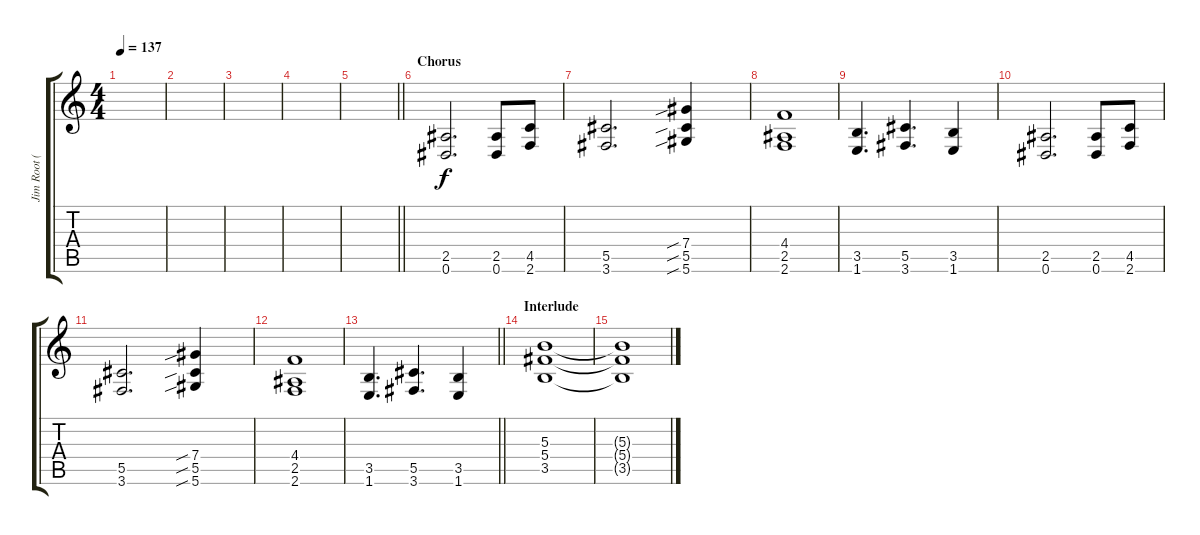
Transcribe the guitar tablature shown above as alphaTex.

\track ("Jim Root (Lead Guitar)" "Jim Root (") {instrument distortionguitar}
\staff {score tabs}
\tuning (Eb4 Bb3 Gb3 Db3 Ab2 Eb2) {hide}
\ts (4 4)
\tempo 137
\clef g2
\ks c
|
|
|
|
\barLineRight lightlight
|
\section ("" "Chorus")
(2.5 0.6).2{d volume 16} (2.5 0.6).8 (4.5 2.6).8 |
(5.5 3.6).2{d} (7.4{sib} 5.5{sib} 5.6{sib}).4 |
(4.4 2.5 2.6).1 |
(3.5 1.6).4{d} (5.5 3.6).4{d} (3.5 1.6).4 |
(2.5 0.6).2{d} (2.5 0.6).8 (4.5 2.6).8 |
(5.5 3.6).2{d} (7.4{sib} 5.5{sib} 5.6{sib}).4 |
(4.4 2.5 2.6).1 |
\barLineRight lightlight
(3.5 1.6).4{d} (5.5 3.6).4{d} (3.5 1.6).4 |
\section ("" "Interlude")
(5.3 5.4 3.5).1{volume 0} |
(5.3{t} 5.4{t} 3.5{t}).1
